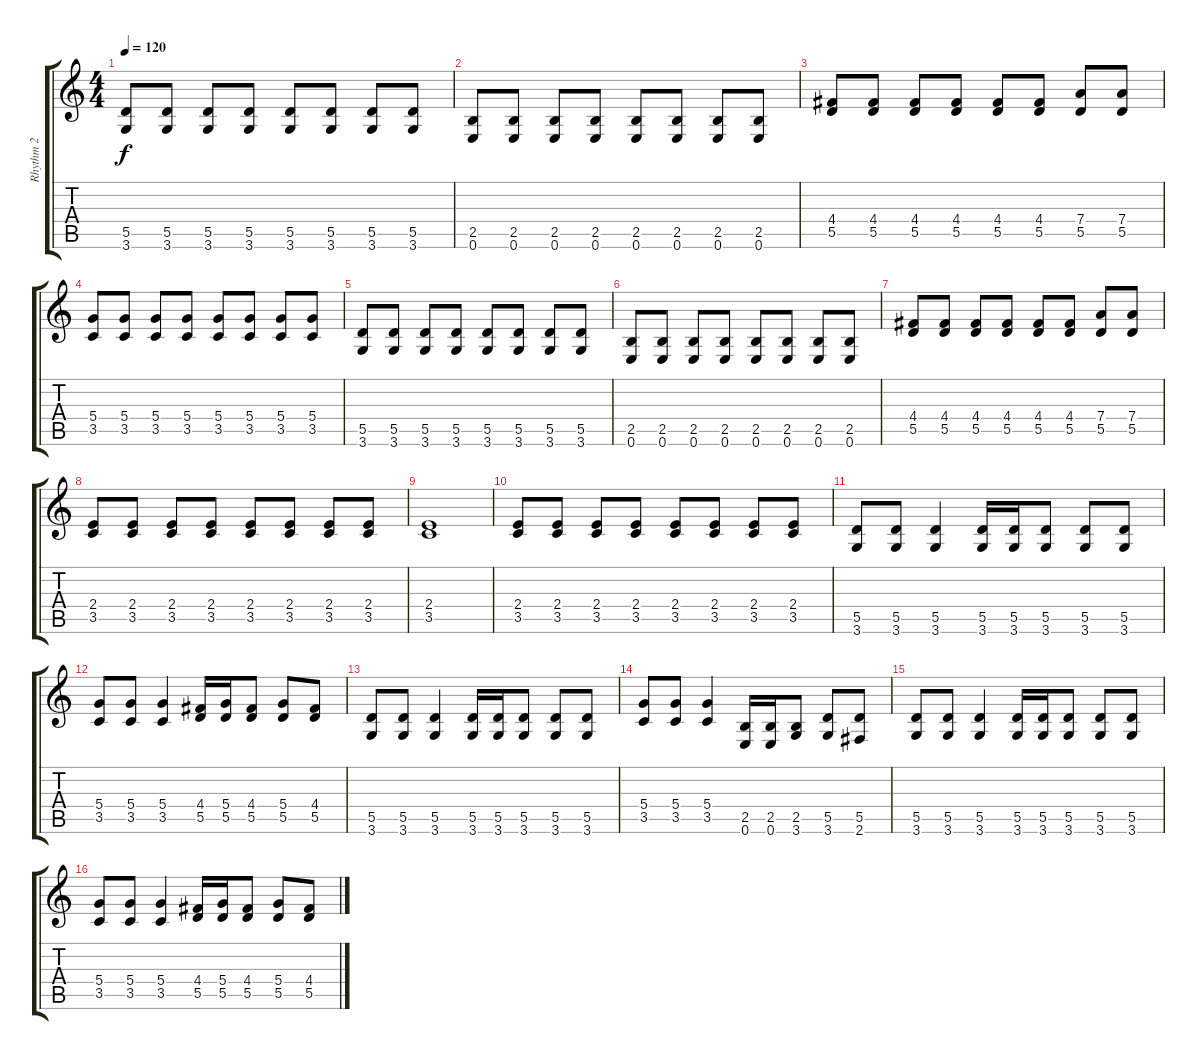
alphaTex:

\track ("Rhythm 2" "Rhythm 2") {instrument distortionguitar}
\staff {score tabs}
\tuning (E4 B3 G3 D3 A2 E2) {hide}
\ts (4 4)
\tempo 120
\clef g2
\ks c
(5.5 3.6).8{dy f} (5.5 3.6).8 (5.5 3.6).8 (5.5 3.6).8 (5.5 3.6).8 (5.5 3.6).8 (5.5 3.6).8 (5.5 3.6).8 |
(2.5 0.6).8 (2.5 0.6).8 (2.5 0.6).8 (2.5 0.6).8 (2.5 0.6).8 (2.5 0.6).8 (2.5 0.6).8 (2.5 0.6).8 |
(4.4 5.5).8 (4.4 5.5).8 (4.4 5.5).8 (4.4 5.5).8 (4.4 5.5).8 (4.4 5.5).8 (7.4 5.5).8 (7.4 5.5).8 |
(5.4 3.5).8 (5.4 3.5).8 (5.4 3.5).8 (5.4 3.5).8 (5.4 3.5).8 (5.4 3.5).8 (5.4 3.5).8 (5.4 3.5).8 |
(5.5 3.6).8 (5.5 3.6).8 (5.5 3.6).8 (5.5 3.6).8 (5.5 3.6).8 (5.5 3.6).8 (5.5 3.6).8 (5.5 3.6).8 |
(2.5 0.6).8 (2.5 0.6).8 (2.5 0.6).8 (2.5 0.6).8 (2.5 0.6).8 (2.5 0.6).8 (2.5 0.6).8 (2.5 0.6).8 |
(4.4 5.5).8 (4.4 5.5).8 (4.4 5.5).8 (4.4 5.5).8 (4.4 5.5).8 (4.4 5.5).8 (7.4 5.5).8 (7.4 5.5).8 |
(2.4 3.5).8 (2.4 3.5).8 (2.4 3.5).8 (2.4 3.5).8 (2.4 3.5).8 (2.4 3.5).8 (2.4 3.5).8 (2.4 3.5).8 |
(2.4 3.5).1{volume 10} |
(2.4 3.5).8{volume 13} (2.4 3.5).8 (2.4 3.5).8 (2.4 3.5).8 (2.4 3.5).8 (2.4 3.5).8 (2.4 3.5).8 (2.4 3.5).8 |
(5.5 3.6).8 (5.5 3.6).8 (5.5 3.6).4 (5.5 3.6).16 (5.5 3.6).16 (5.5 3.6).8 (5.5 3.6).8 (5.5 3.6).8 |
(5.4 3.5).8 (5.4 3.5).8 (5.4 3.5).4 (4.4 5.5).16 (5.4 5.5).16 (4.4 5.5).8 (5.4 5.5).8 (4.4 5.5).8 |
(5.5 3.6).8 (5.5 3.6).8 (5.5 3.6).4 (5.5 3.6).16 (5.5 3.6).16 (5.5 3.6).8 (5.5 3.6).8 (5.5 3.6).8 |
(5.4 3.5).8 (5.4 3.5).8 (5.4 3.5).4 (2.5 0.6).16 (2.5 0.6).16 (2.5 3.6).8 (5.5 3.6).8 (5.5 2.6).8 |
(5.5 3.6).8 (5.5 3.6).8 (5.5 3.6).4 (5.5 3.6).16 (5.5 3.6).16 (5.5 3.6).8 (5.5 3.6).8 (5.5 3.6).8 |
(5.4 3.5).8 (5.4 3.5).8 (5.4 3.5).4 (4.4 5.5).16 (5.4 5.5).16 (4.4 5.5).8 (5.4 5.5).8 (4.4 5.5).8
